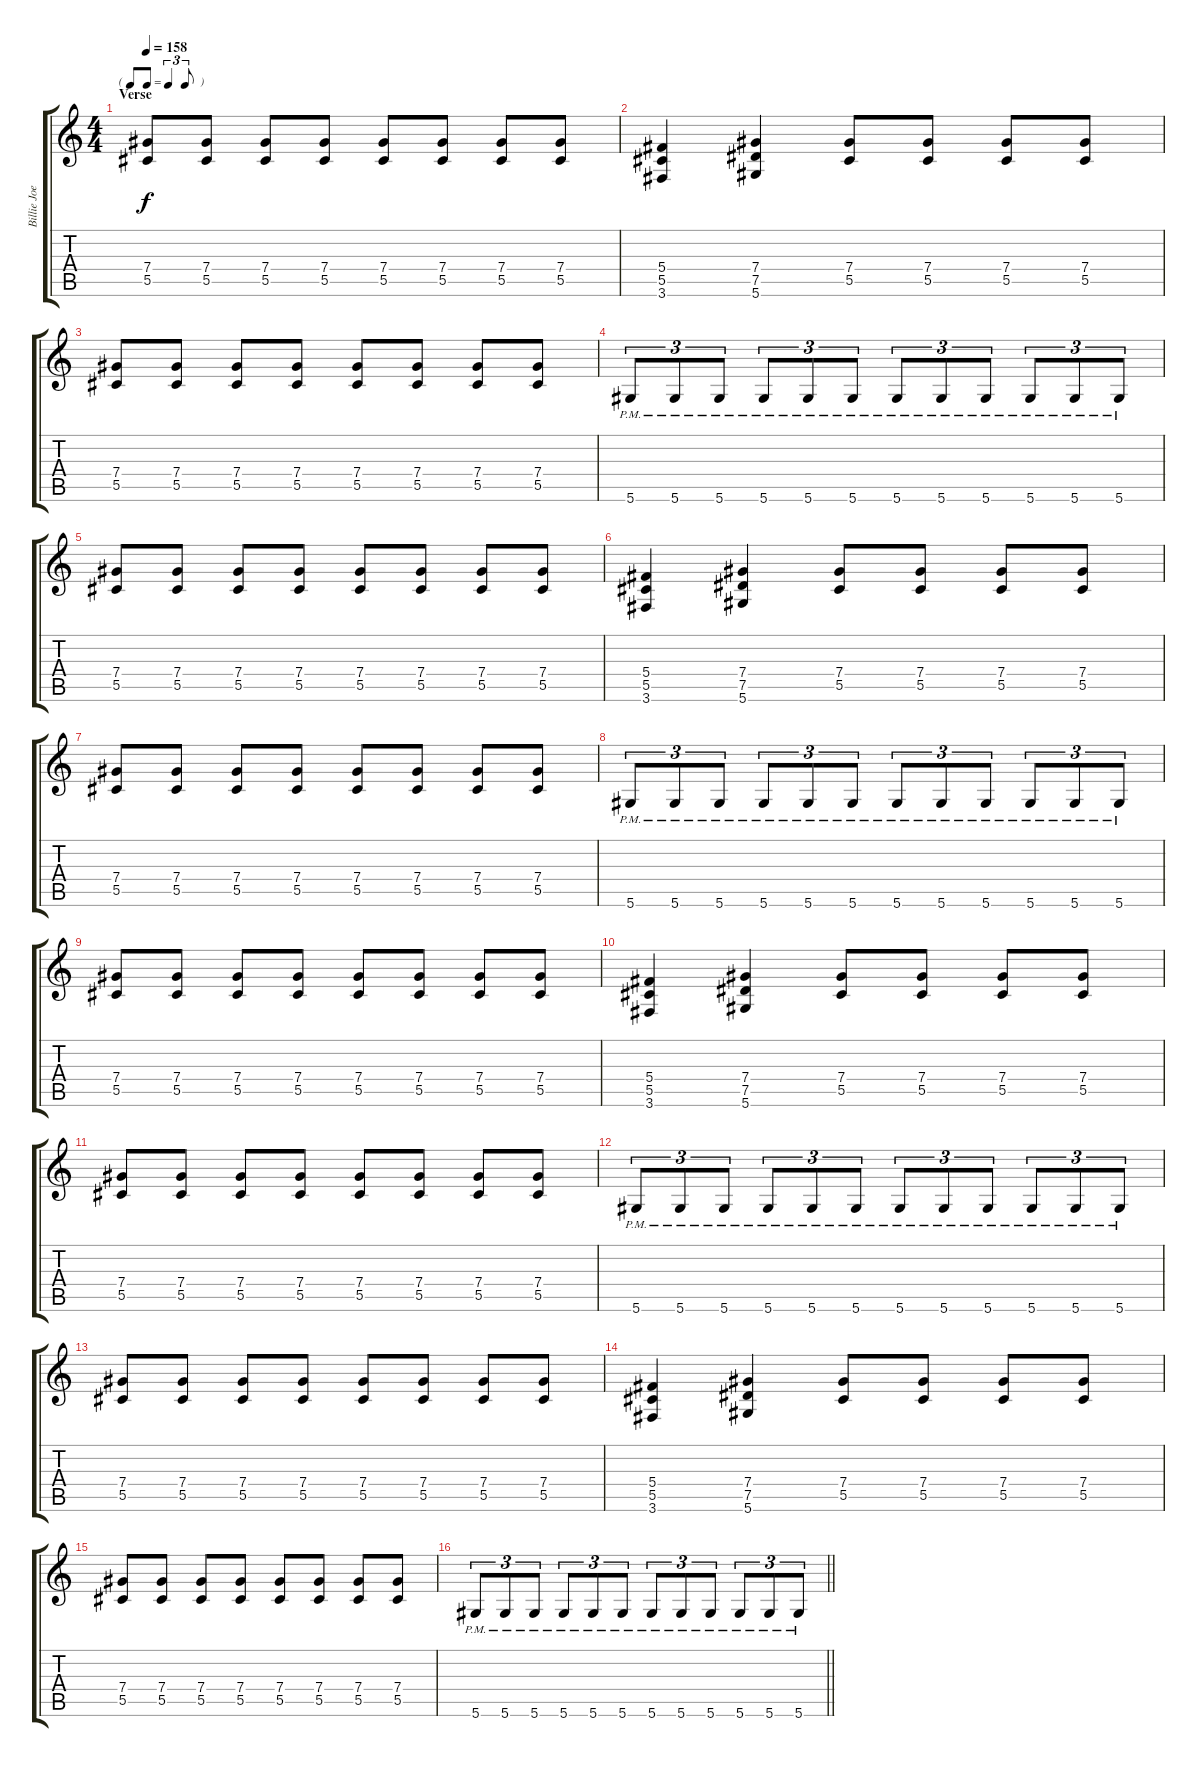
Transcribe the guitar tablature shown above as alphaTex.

\track ("Billie Joe" "Billie Joe") {instrument distortionguitar}
\staff {score tabs}
\tuning (Eb4 Bb3 Gb3 Db3 Ab2 Eb2) {hide}
\ts (4 4)
\tf triplet8th
\section ("" "Verse")
\tempo 158
\clef g2
\ks c
(7.4 5.5).8{dy f} (7.4 5.5).8 (7.4 5.5).8 (7.4 5.5).8 (7.4 5.5).8 (7.4 5.5).8 (7.4 5.5).8 (7.4 5.5).8 |
(5.4 5.5 3.6).4 (7.4 7.5 5.6).4 (7.4 5.5).8 (7.4 5.5).8 (7.4 5.5).8 (7.4 5.5).8 |
(7.4 5.5).8 (7.4 5.5).8 (7.4 5.5).8 (7.4 5.5).8 (7.4 5.5).8 (7.4 5.5).8 (7.4 5.5).8 (7.4 5.5).8 |
5.6{pm}.8{tu (3 2)} 5.6{pm}.8{tu (3 2)} 5.6{pm}.8{tu (3 2)} 5.6{pm}.8{tu (3 2)} 5.6{pm}.8{tu (3 2)} 5.6{pm}.8{tu (3 2)} 5.6{pm}.8{tu (3 2)} 5.6{pm}.8{tu (3 2)} 5.6{pm}.8{tu (3 2)} 5.6{pm}.8{tu (3 2)} 5.6{pm}.8{tu (3 2)} 5.6{pm}.8{tu (3 2)} |
(7.4 5.5).8 (7.4 5.5).8 (7.4 5.5).8 (7.4 5.5).8 (7.4 5.5).8 (7.4 5.5).8 (7.4 5.5).8 (7.4 5.5).8 |
(5.4 5.5 3.6).4 (7.4 7.5 5.6).4 (7.4 5.5).8 (7.4 5.5).8 (7.4 5.5).8 (7.4 5.5).8 |
(7.4 5.5).8 (7.4 5.5).8 (7.4 5.5).8 (7.4 5.5).8 (7.4 5.5).8 (7.4 5.5).8 (7.4 5.5).8 (7.4 5.5).8 |
5.6{pm}.8{tu (3 2)} 5.6{pm}.8{tu (3 2)} 5.6{pm}.8{tu (3 2)} 5.6{pm}.8{tu (3 2)} 5.6{pm}.8{tu (3 2)} 5.6{pm}.8{tu (3 2)} 5.6{pm}.8{tu (3 2)} 5.6{pm}.8{tu (3 2)} 5.6{pm}.8{tu (3 2)} 5.6{pm}.8{tu (3 2)} 5.6{pm}.8{tu (3 2)} 5.6{pm}.8{tu (3 2)} |
(7.4 5.5).8 (7.4 5.5).8 (7.4 5.5).8 (7.4 5.5).8 (7.4 5.5).8 (7.4 5.5).8 (7.4 5.5).8 (7.4 5.5).8 |
(5.4 5.5 3.6).4 (7.4 7.5 5.6).4 (7.4 5.5).8 (7.4 5.5).8 (7.4 5.5).8 (7.4 5.5).8 |
(7.4 5.5).8 (7.4 5.5).8 (7.4 5.5).8 (7.4 5.5).8 (7.4 5.5).8 (7.4 5.5).8 (7.4 5.5).8 (7.4 5.5).8 |
5.6{pm}.8{tu (3 2)} 5.6{pm}.8{tu (3 2)} 5.6{pm}.8{tu (3 2)} 5.6{pm}.8{tu (3 2)} 5.6{pm}.8{tu (3 2)} 5.6{pm}.8{tu (3 2)} 5.6{pm}.8{tu (3 2)} 5.6{pm}.8{tu (3 2)} 5.6{pm}.8{tu (3 2)} 5.6{pm}.8{tu (3 2)} 5.6{pm}.8{tu (3 2)} 5.6{pm}.8{tu (3 2)} |
(7.4 5.5).8 (7.4 5.5).8 (7.4 5.5).8 (7.4 5.5).8 (7.4 5.5).8 (7.4 5.5).8 (7.4 5.5).8 (7.4 5.5).8 |
(5.4 5.5 3.6).4 (7.4 7.5 5.6).4 (7.4 5.5).8 (7.4 5.5).8 (7.4 5.5).8 (7.4 5.5).8 |
(7.4 5.5).8 (7.4 5.5).8 (7.4 5.5).8 (7.4 5.5).8 (7.4 5.5).8 (7.4 5.5).8 (7.4 5.5).8 (7.4 5.5).8 |
\barLineRight lightlight
5.6{pm}.8{tu (3 2)} 5.6{pm}.8{tu (3 2)} 5.6{pm}.8{tu (3 2)} 5.6{pm}.8{tu (3 2)} 5.6{pm}.8{tu (3 2)} 5.6{pm}.8{tu (3 2)} 5.6{pm}.8{tu (3 2)} 5.6{pm}.8{tu (3 2)} 5.6{pm}.8{tu (3 2)} 5.6{pm}.8{tu (3 2)} 5.6{pm}.8{tu (3 2)} 5.6{pm}.8{tu (3 2)}
